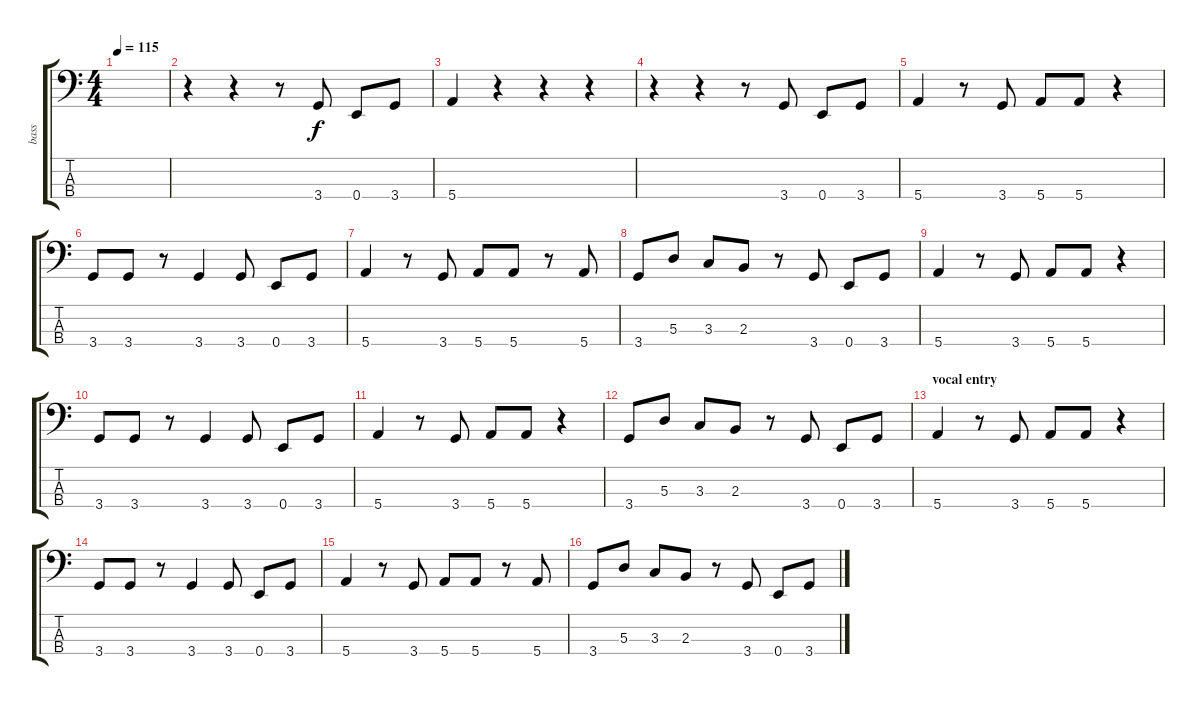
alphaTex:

\track ("bass" "bass") {instrument electricbassfinger}
\staff {score tabs}
\tuning (G2 D2 A1 E1) {hide}
\ts (4 4)
\tempo 115
\clef f4
\ks c
|
r.4 r.4 r.8 3.4.8 0.4.8 3.4.8 |
5.4.4 r.4 r.4 r.4 |
r.4 r.4 r.8 3.4.8 0.4.8 3.4.8 |
5.4.4 r.8 3.4.8 5.4.8 5.4.8 r.4 |
3.4.8 3.4.8 r.8 3.4.4 3.4.8 0.4.8 3.4.8 |
5.4.4 r.8 3.4.8 5.4.8 5.4.8 r.8 5.4.8 |
3.4.8 5.3.8 3.3.8 2.3.8 r.8 3.4.8 0.4.8 3.4.8 |
5.4.4 r.8 3.4.8 5.4.8 5.4.8 r.4 |
3.4.8 3.4.8 r.8 3.4.4 3.4.8 0.4.8 3.4.8 |
5.4.4 r.8 3.4.8 5.4.8 5.4.8 r.4 |
3.4.8 5.3.8 3.3.8 2.3.8 r.8 3.4.8 0.4.8 3.4.8 |
\section ("" "vocal entry")
5.4.4 r.8 3.4.8 5.4.8 5.4.8 r.4 |
3.4.8 3.4.8 r.8 3.4.4 3.4.8 0.4.8 3.4.8 |
5.4.4 r.8 3.4.8 5.4.8 5.4.8 r.8 5.4.8 |
3.4.8 5.3.8 3.3.8 2.3.8 r.8 3.4.8 0.4.8 3.4.8
